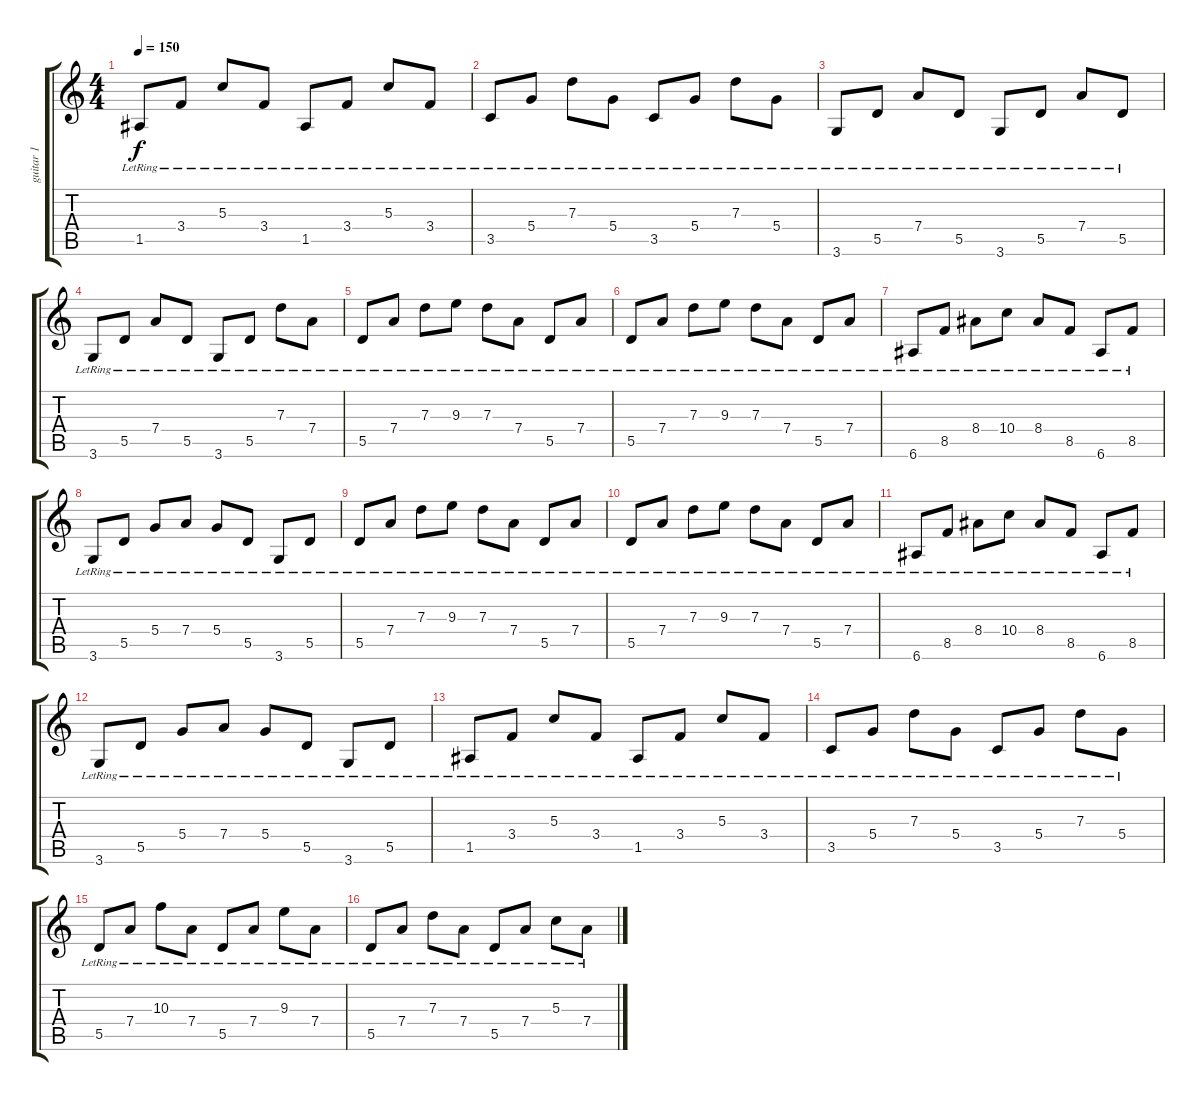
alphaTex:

\track ("guitar 1" "guitar 1") {instrument electricguitarmuted}
\staff {score tabs}
\tuning (E4 B3 G3 D3 A2 E2) {hide}
\ts (4 4)
\tempo 150
\clef g2
\ks c
1.5{lr}.8{dy f} 3.4{lr}.8 5.3{lr}.8 3.4{lr}.8 1.5{lr}.8 3.4{lr}.8 5.3{lr}.8 3.4{lr}.8 |
3.5{lr}.8 5.4{lr}.8 7.3{lr}.8 5.4{lr}.8 3.5{lr}.8 5.4{lr}.8 7.3{lr}.8 5.4{lr}.8 |
3.6{lr}.8 5.5{lr}.8 7.4{lr}.8 5.5{lr}.8 3.6{lr}.8 5.5{lr}.8 7.4{lr}.8 5.5{lr}.8 |
3.6{lr}.8 5.5{lr}.8 7.4{lr}.8 5.5{lr}.8 3.6{lr}.8 5.5{lr}.8 7.3{lr}.8 7.4{lr}.8 |
5.5{lr}.8 7.4{lr}.8 7.3{lr}.8 9.3{lr}.8 7.3{lr}.8 7.4{lr}.8 5.5{lr}.8 7.4{lr}.8 |
5.5{lr}.8 7.4{lr}.8 7.3{lr}.8 9.3{lr}.8 7.3{lr}.8 7.4{lr}.8 5.5{lr}.8 7.4{lr}.8 |
6.6{lr}.8 8.5{lr}.8 8.4{lr}.8 10.4{lr}.8 8.4{lr}.8 8.5{lr}.8 6.6{lr}.8 8.5{lr}.8 |
3.6{lr}.8 5.5{lr}.8 5.4{lr}.8 7.4{lr}.8 5.4{lr}.8 5.5{lr}.8 3.6{lr}.8 5.5{lr}.8 |
5.5{lr}.8 7.4{lr}.8 7.3{lr}.8 9.3{lr}.8 7.3{lr}.8 7.4{lr}.8 5.5{lr}.8 7.4{lr}.8 |
5.5{lr}.8 7.4{lr}.8 7.3{lr}.8 9.3{lr}.8 7.3{lr}.8 7.4{lr}.8 5.5{lr}.8 7.4{lr}.8 |
6.6{lr}.8 8.5{lr}.8 8.4{lr}.8 10.4{lr}.8 8.4{lr}.8 8.5{lr}.8 6.6{lr}.8 8.5{lr}.8 |
3.6{lr}.8 5.5{lr}.8 5.4{lr}.8 7.4{lr}.8 5.4{lr}.8 5.5{lr}.8 3.6{lr}.8 5.5{lr}.8 |
1.5{lr}.8 3.4{lr}.8 5.3{lr}.8 3.4{lr}.8 1.5{lr}.8 3.4{lr}.8 5.3{lr}.8 3.4{lr}.8 |
3.5{lr}.8 5.4{lr}.8 7.3{lr}.8 5.4{lr}.8 3.5{lr}.8 5.4{lr}.8 7.3{lr}.8 5.4{lr}.8 |
5.5{lr}.8 7.4{lr}.8 10.3{lr}.8 7.4{lr}.8 5.5{lr}.8 7.4{lr}.8 9.3{lr}.8 7.4{lr}.8 |
5.5{lr}.8 7.4{lr}.8 7.3{lr}.8 7.4{lr}.8 5.5{lr}.8 7.4{lr}.8 5.3{lr}.8 7.4{lr}.8
